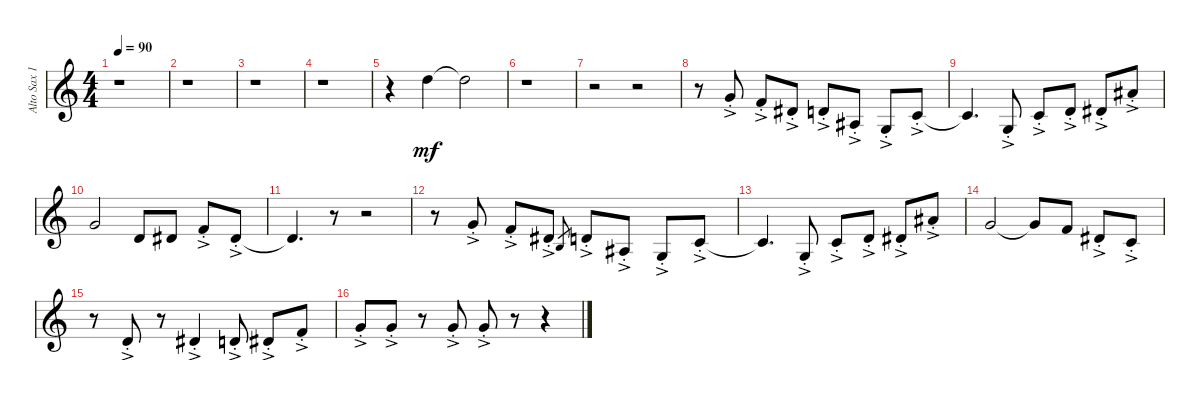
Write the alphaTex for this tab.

\track ("Alto Sax 1" "Alto Sax 1") {instrument acousticgrandpiano}
\staff {score}
\tuning (E4 B3 G3 D3 A2 E2 B1) {hide}
\ts (4 4)
\tempo 90
\clef g2
\ks c
r.1{dy mf} |
r.1 |
r.1 |
r.1 |
r.4 10.1.4 10.1{t}.2 |
r.1 |
r.2 r.2 |
r.8 3.1{ac st}.8 1.1{ac st}.8 4.2{ac st}.8 3.2{ac st}.8 3.3{ac st}.8 0.3{ac st}.8 1.2{ac st}.8 |
1.2{t}.4{d} 0.3{ac st}.8 1.2{ac st}.8 3.2{ac st}.8 4.2{ac st}.8 6.1{ac st}.8 |
3.1.2 3.2.8 4.2.8 1.1{ac st}.8 4.2{ac st}.8 |
4.2{t}.4{d} r.8 r.2 |
r.8 3.1{ac st}.8 1.1{ac st}.8 4.2{ac st}.8 0.2.8{gr} 3.2{ac st}.8 3.3{ac st}.8 0.3{ac st}.8 1.2{ac st}.8 |
1.2{t}.4{d} 0.3{ac st}.8 1.2{ac st}.8 3.2{ac st}.8 4.2{ac st}.8 6.1{ac st}.8 |
3.1.2 3.1{t}.8 1.1.8 4.2{ac st}.8 1.2{ac st}.8 |
r.8 3.2{ac st}.8 r.8 4.2{ac st}.4 3.2{ac st}.8 4.2{ac st}.8 1.1{ac st}.8 |
3.1{ac st}.8 3.1{ac st}.8 r.8 3.1{ac st}.8 3.1{ac st}.8 r.8 r.4
